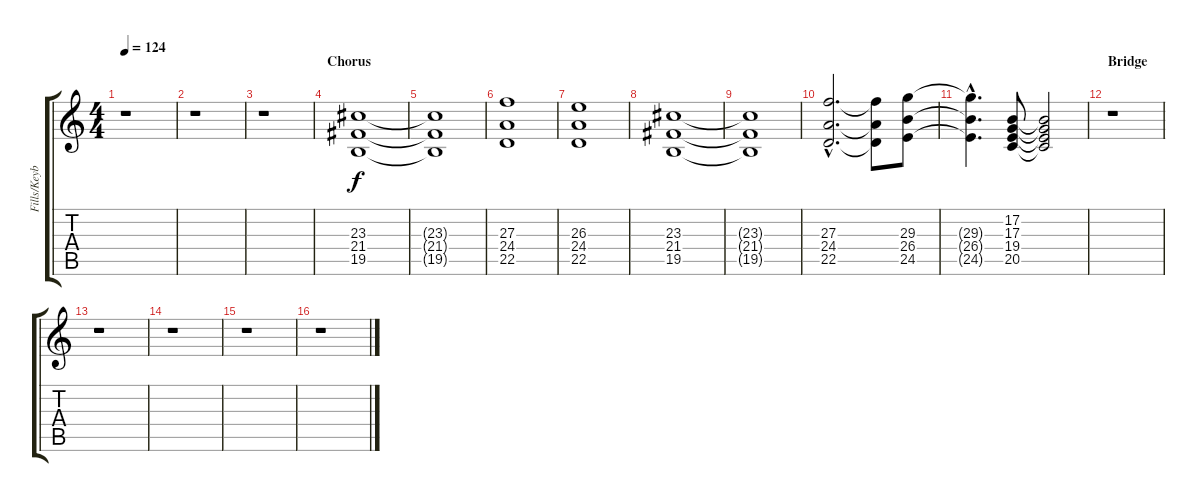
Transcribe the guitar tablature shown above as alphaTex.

\track ("Fills/Keyboard" "Fills/Keyb") {instrument synthstrings1}
\staff {score tabs}
\tuning (B3 Gb3 D3 A2 E2 B1) {hide}
\ts (4 4)
\tempo 124
\clef g2
\ks c
r.1{dy f} |
r.1 |
r.1 |
\section ("" "Chorus")
(23.3 21.4 19.5).1 |
(23.3{t} 21.4{t} 19.5{t}).1 |
(27.3 24.4 22.5).1 |
(26.3 24.4 22.5).1 |
(23.3 21.4 19.5).1 |
(23.3{t} 21.4{t} 19.5{t}).1 |
(27.3{hac} 24.4{hac} 22.5{hac}).2{d} (27.3{t} 24.4{t} 22.5{t}).8 (29.3 26.4 24.5).8 |
(29.3{hac t} 26.4{hac t} 24.5{hac t}).4{d} (17.2 17.3 19.4 20.5).8 (17.2{t} 17.3{t} 19.4{t} 20.5{t}).2 |
\section ("" "Bridge")
r.1 |
r.1 |
r.1 |
r.1 |
r.1
